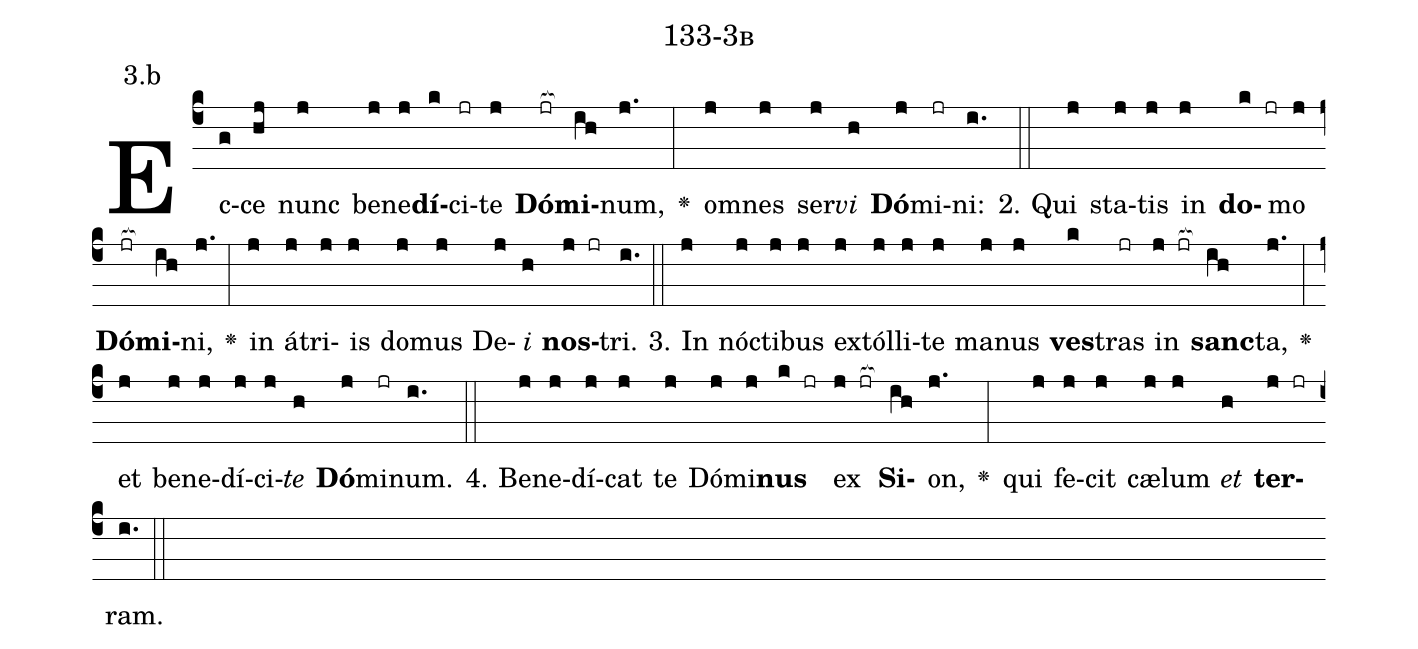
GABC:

name: 133-3b;
annotation: 3.b;
%%
(c4)Ec(g)ce(hj) nunc(j) be(j)ne(j)<b>dí</b>(k)ci(jr)te(j) <b>Dó</b>(jr[ocb:1{])<b>mi</b>(ih[ocb:0}])num,(j.) <v>\greheightstar</v>(:) om(j)nes(j) ser(j)<i>vi</i>(h) <b>Dó</b>(j)mi(jr)ni:(i.) (::)
2. Qui(j) sta(j)tis(j) in(j) <b>do</b>(k jr)mo(j) <b>Dó</b>(jr[ocb:1{])<b>mi</b>(ih[ocb:0}])ni,(j.) <v>\greheightstar</v>(:) in(j) á(j)tri(j)is(j) do(j)mus(j) De(j)<i>i</i>(h) <b>nos</b>(j jr)tri.(i.) (::)
3. In(j) nóc(j)ti(j)bus(j) ex(j)tól(j)li(j)te(j) ma(j)nus(j) <b>ves</b>(k)tras(jr) in(j jr[ocb:1{]) <b>sanc</b>(ih[ocb:0}])ta,(j.) <v>\greheightstar</v>(:) et(j) be(j)ne(j)dí(j)ci(j)<i>te</i>(h) <b>Dó</b>(j)mi(jr)num.(i.) (::)
4. Be(j)ne(j)dí(j)cat(j) te(j) Dó(j)mi(j)<b>nus</b>(k jr) ex(j jr[ocb:1{]) <b>Si</b>(ih[ocb:0}])on,(j.) <v>\greheightstar</v>(:) qui(j) fe(j)cit(j) cæ(j)lum(j) <i>et</i>(h) <b>ter</b>(j jr)ram.(i.) (::)
